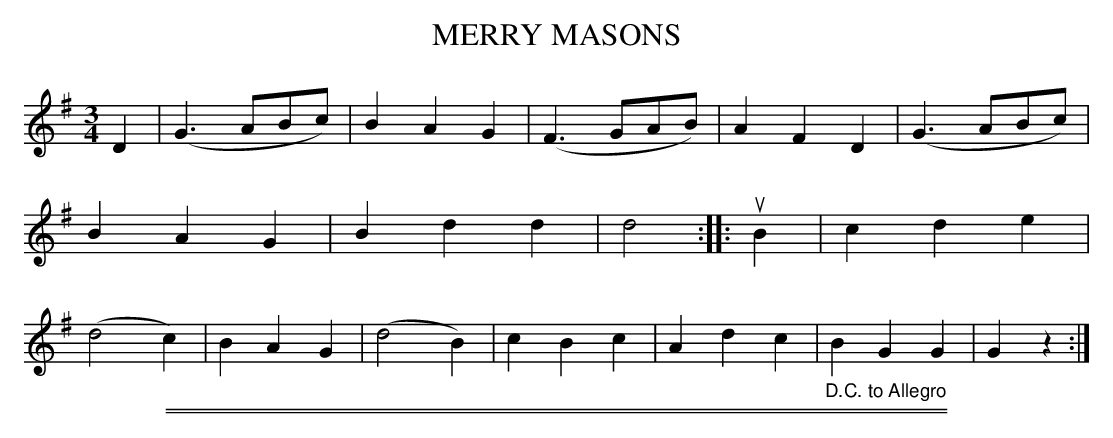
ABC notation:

X:1
T: MERRY MASONS
M: 3/4
L: 1/4
K: G
D |\
(G>AB/c/) | BAG | (F>GA/B/) | AFD |\
(G>AB/c/) | BAG | Bdd | d2 ::\
uB |\
cde | (d2c) | BAG | (d2B) |\
cBc | Adc | "_D.C. to Allegro"BGG | Gz :|
